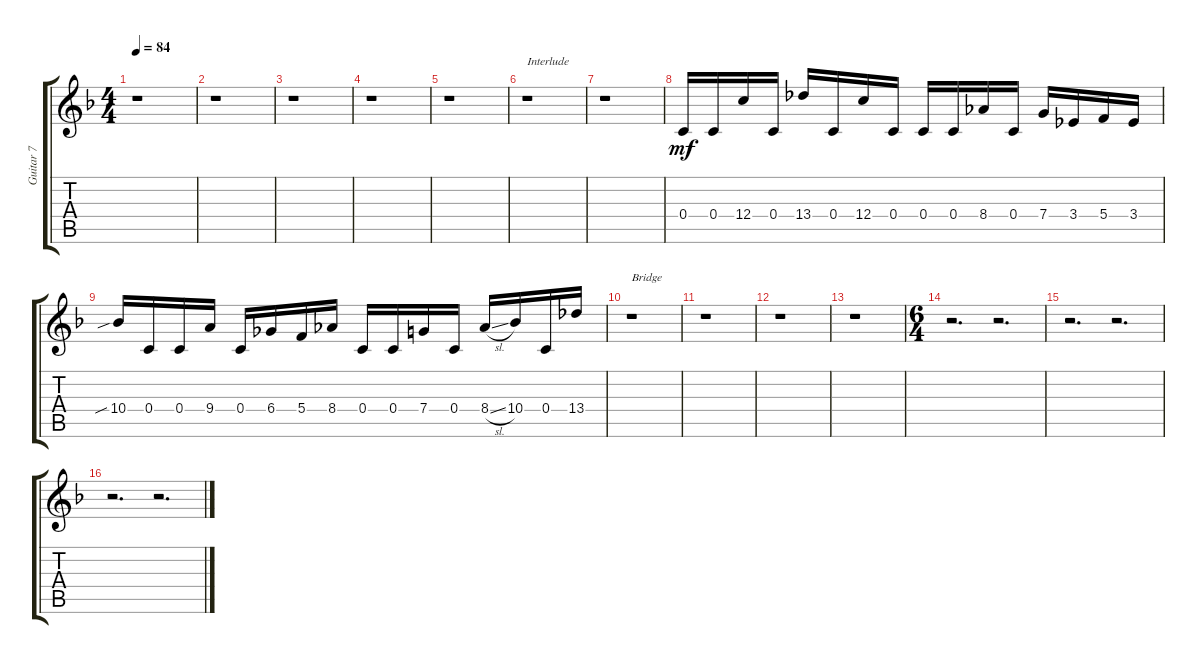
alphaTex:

\track ("Guitar 7" "Guitar 7") {instrument distortionguitar}
\staff {score tabs}
\tuning (D4 A3 F3 C3 G2 C2) {hide}
\ts (4 4)
\tempo 84
\clef g2
\ks f
r.1{dy mf} |
r.1 |
r.1 |
r.1 |
r.1 |
r.1{txt "Interlude"} |
r.1 |
0.4.16 0.4.16 12.4.16 0.4.16 13.4.16 0.4.16 12.4.16 0.4.16 0.4.16 0.4.16 8.4.16 0.4.16 7.4.16 3.4.16 5.4.16 3.4.16 |
10.4{sib}.16 0.4.16 0.4.16 9.4.16 0.4.16 6.4.16 5.4.16 8.4.16 0.4.16 0.4.16 7.4.16 0.4.16 8.4{sl}.16 10.4.16 0.4.16 13.4.16 |
r.1{txt "Bridge"} |
r.1 |
r.1 |
r.1 |
\ts (6 4)
r.2{d} r.2{d} |
r.2{d} r.2{d} |
r.2{d} r.2{d}
